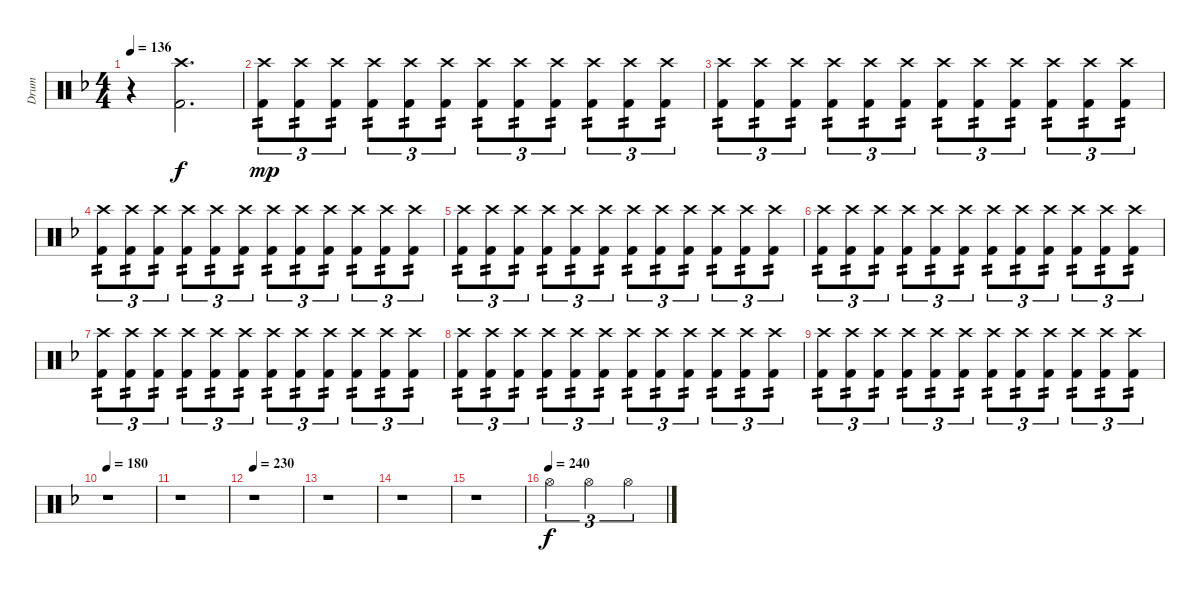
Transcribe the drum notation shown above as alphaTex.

\track ("Drum" "Drum") {instrument percussion}
\staff {score}
\articulation defaults
\ts (4 4)
\tempo 136
\clef neutral
\ks f
r.4{dy f} ("Crash high (hit)" "Kick (hit) 2").2{d} |
("Crash high (hit)" "Kick (hit) 2").8{tu (3 2) tp 2 dy mp} ("Crash high (hit)" "Kick (hit) 2").8{tu (3 2) tp 2} ("Crash high (hit)" "Kick (hit) 2").8{tu (3 2) tp 2} ("Crash high (hit)" "Kick (hit) 2").8{tu (3 2) tp 2} ("Crash high (hit)" "Kick (hit) 2").8{tu (3 2) tp 2} ("Crash high (hit)" "Kick (hit) 2").8{tu (3 2) tp 2} ("Crash high (hit)" "Kick (hit) 2").8{tu (3 2) tp 2} ("Crash high (hit)" "Kick (hit) 2").8{tu (3 2) tp 2} ("Crash high (hit)" "Kick (hit) 2").8{tu (3 2) tp 2} ("Crash high (hit)" "Kick (hit) 2").8{tu (3 2) tp 2} ("Crash high (hit)" "Kick (hit) 2").8{tu (3 2) tp 2} ("Crash high (hit)" "Kick (hit) 2").8{tu (3 2) tp 2} |
("Crash high (hit)" "Kick (hit) 2").8{tu (3 2) tp 2} ("Crash high (hit)" "Kick (hit) 2").8{tu (3 2) tp 2} ("Crash high (hit)" "Kick (hit) 2").8{tu (3 2) tp 2} ("Crash high (hit)" "Kick (hit) 2").8{tu (3 2) tp 2} ("Crash high (hit)" "Kick (hit) 2").8{tu (3 2) tp 2} ("Crash high (hit)" "Kick (hit) 2").8{tu (3 2) tp 2} ("Crash high (hit)" "Kick (hit) 2").8{tu (3 2) tp 2} ("Crash high (hit)" "Kick (hit) 2").8{tu (3 2) tp 2} ("Crash high (hit)" "Kick (hit) 2").8{tu (3 2) tp 2} ("Crash high (hit)" "Kick (hit) 2").8{tu (3 2) tp 2} ("Crash high (hit)" "Kick (hit) 2").8{tu (3 2) tp 2} ("Crash high (hit)" "Kick (hit) 2").8{tu (3 2) tp 2} |
("Crash high (hit)" "Kick (hit) 2").8{tu (3 2) tp 2} ("Crash high (hit)" "Kick (hit) 2").8{tu (3 2) tp 2} ("Crash high (hit)" "Kick (hit) 2").8{tu (3 2) tp 2} ("Crash high (hit)" "Kick (hit) 2").8{tu (3 2) tp 2} ("Crash high (hit)" "Kick (hit) 2").8{tu (3 2) tp 2} ("Crash high (hit)" "Kick (hit) 2").8{tu (3 2) tp 2} ("Crash high (hit)" "Kick (hit) 2").8{tu (3 2) tp 2} ("Crash high (hit)" "Kick (hit) 2").8{tu (3 2) tp 2} ("Crash high (hit)" "Kick (hit) 2").8{tu (3 2) tp 2} ("Crash high (hit)" "Kick (hit) 2").8{tu (3 2) tp 2} ("Crash high (hit)" "Kick (hit) 2").8{tu (3 2) tp 2} ("Crash high (hit)" "Kick (hit) 2").8{tu (3 2) tp 2} |
("Crash high (hit)" "Kick (hit) 2").8{tu (3 2) tp 2} ("Crash high (hit)" "Kick (hit) 2").8{tu (3 2) tp 2} ("Crash high (hit)" "Kick (hit) 2").8{tu (3 2) tp 2} ("Crash high (hit)" "Kick (hit) 2").8{tu (3 2) tp 2} ("Crash high (hit)" "Kick (hit) 2").8{tu (3 2) tp 2} ("Crash high (hit)" "Kick (hit) 2").8{tu (3 2) tp 2} ("Crash high (hit)" "Kick (hit) 2").8{tu (3 2) tp 2} ("Crash high (hit)" "Kick (hit) 2").8{tu (3 2) tp 2} ("Crash high (hit)" "Kick (hit) 2").8{tu (3 2) tp 2} ("Crash high (hit)" "Kick (hit) 2").8{tu (3 2) tp 2} ("Crash high (hit)" "Kick (hit) 2").8{tu (3 2) tp 2} ("Crash high (hit)" "Kick (hit) 2").8{tu (3 2) tp 2} |
("Crash high (hit)" "Kick (hit) 2").8{tu (3 2) tp 2} ("Crash high (hit)" "Kick (hit) 2").8{tu (3 2) tp 2} ("Crash high (hit)" "Kick (hit) 2").8{tu (3 2) tp 2} ("Crash high (hit)" "Kick (hit) 2").8{tu (3 2) tp 2} ("Crash high (hit)" "Kick (hit) 2").8{tu (3 2) tp 2} ("Crash high (hit)" "Kick (hit) 2").8{tu (3 2) tp 2} ("Crash high (hit)" "Kick (hit) 2").8{tu (3 2) tp 2} ("Crash high (hit)" "Kick (hit) 2").8{tu (3 2) tp 2} ("Crash high (hit)" "Kick (hit) 2").8{tu (3 2) tp 2} ("Crash high (hit)" "Kick (hit) 2").8{tu (3 2) tp 2} ("Crash high (hit)" "Kick (hit) 2").8{tu (3 2) tp 2} ("Crash high (hit)" "Kick (hit) 2").8{tu (3 2) tp 2} |
("Crash high (hit)" "Kick (hit) 2").8{tu (3 2) tp 2} ("Crash high (hit)" "Kick (hit) 2").8{tu (3 2) tp 2} ("Crash high (hit)" "Kick (hit) 2").8{tu (3 2) tp 2} ("Crash high (hit)" "Kick (hit) 2").8{tu (3 2) tp 2} ("Crash high (hit)" "Kick (hit) 2").8{tu (3 2) tp 2} ("Crash high (hit)" "Kick (hit) 2").8{tu (3 2) tp 2} ("Crash high (hit)" "Kick (hit) 2").8{tu (3 2) tp 2} ("Crash high (hit)" "Kick (hit) 2").8{tu (3 2) tp 2} ("Crash high (hit)" "Kick (hit) 2").8{tu (3 2) tp 2} ("Crash high (hit)" "Kick (hit) 2").8{tu (3 2) tp 2} ("Crash high (hit)" "Kick (hit) 2").8{tu (3 2) tp 2} ("Crash high (hit)" "Kick (hit) 2").8{tu (3 2) tp 2} |
("Crash high (hit)" "Kick (hit) 2").8{tu (3 2) tp 2} ("Crash high (hit)" "Kick (hit) 2").8{tu (3 2) tp 2} ("Crash high (hit)" "Kick (hit) 2").8{tu (3 2) tp 2} ("Crash high (hit)" "Kick (hit) 2").8{tu (3 2) tp 2} ("Crash high (hit)" "Kick (hit) 2").8{tu (3 2) tp 2} ("Crash high (hit)" "Kick (hit) 2").8{tu (3 2) tp 2} ("Crash high (hit)" "Kick (hit) 2").8{tu (3 2) tp 2} ("Crash high (hit)" "Kick (hit) 2").8{tu (3 2) tp 2} ("Crash high (hit)" "Kick (hit) 2").8{tu (3 2) tp 2} ("Crash high (hit)" "Kick (hit) 2").8{tu (3 2) tp 2} ("Crash high (hit)" "Kick (hit) 2").8{tu (3 2) tp 2} ("Crash high (hit)" "Kick (hit) 2").8{tu (3 2) tp 2} |
("Crash high (hit)" "Kick (hit) 2").8{tu (3 2) tp 2} ("Crash high (hit)" "Kick (hit) 2").8{tu (3 2) tp 2} ("Crash high (hit)" "Kick (hit) 2").8{tu (3 2) tp 2} ("Crash high (hit)" "Kick (hit) 2").8{tu (3 2) tp 2} ("Crash high (hit)" "Kick (hit) 2").8{tu (3 2) tp 2} ("Crash high (hit)" "Kick (hit) 2").8{tu (3 2) tp 2} ("Crash high (hit)" "Kick (hit) 2").8{tu (3 2) tp 2} ("Crash high (hit)" "Kick (hit) 2").8{tu (3 2) tp 2} ("Crash high (hit)" "Kick (hit) 2").8{tu (3 2) tp 2} ("Crash high (hit)" "Kick (hit) 2").8{tu (3 2) tp 2} ("Crash high (hit)" "Kick (hit) 2").8{tu (3 2) tp 2} ("Crash high (hit)" "Kick (hit) 2").8{tu (3 2) tp 2} |
\tempo 180
r.1 |
r.1 |
\tempo 230
r.1 |
r.1 |
r.1 |
r.1 |
\tempo (240)
"Hi-Hat (open)".2{tu (3 2) dy f} "Hi-Hat (open)".2{tu (3 2)} "Hi-Hat (open)".2{tu (3 2)}
